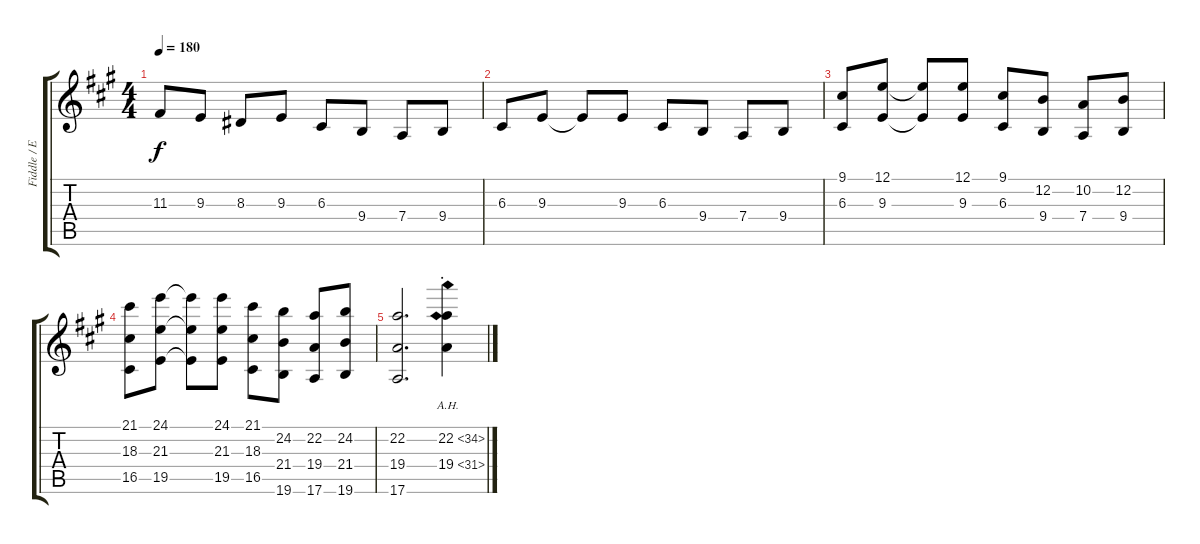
\track ("Fiddle / End Brass" "Fiddle / E") {instrument fiddle}
\staff {score tabs}
\tuning (E4 B3 G3 D3 A2 E2) {hide}
\ts (4 4)
\tempo 180
\clef g2
\ks a
11.3.8{dy f} 9.3.8 8.3.8 9.3.8 6.3.8 9.4.8 7.4.8 9.4.8 |
6.3.8 9.3.8 9.3{t}.8 9.3.8 6.3.8 9.4.8 7.4.8 9.4.8 |
(9.1 6.3).8 (12.1 9.3).8 (12.1{t} 9.3{t}).8 (12.1 9.3).8 (9.1 6.3).8 (12.2 9.4).8 (10.2 7.4).8 (12.2 9.4).8 |
(21.1 18.3 16.5).8 (24.1 21.3 19.5).8 (24.1{t} 21.3{t} 19.5{t}).8 (24.1 21.3 19.5).8 (21.1 18.3 16.5).8 (24.2 21.4 19.6).8 (22.2 19.4 17.6).8 (24.2 21.4 19.6).8 |
(22.2 19.4 17.6).2{d} (22.2{ah 12 st} 19.4{ah 12 st}).4
